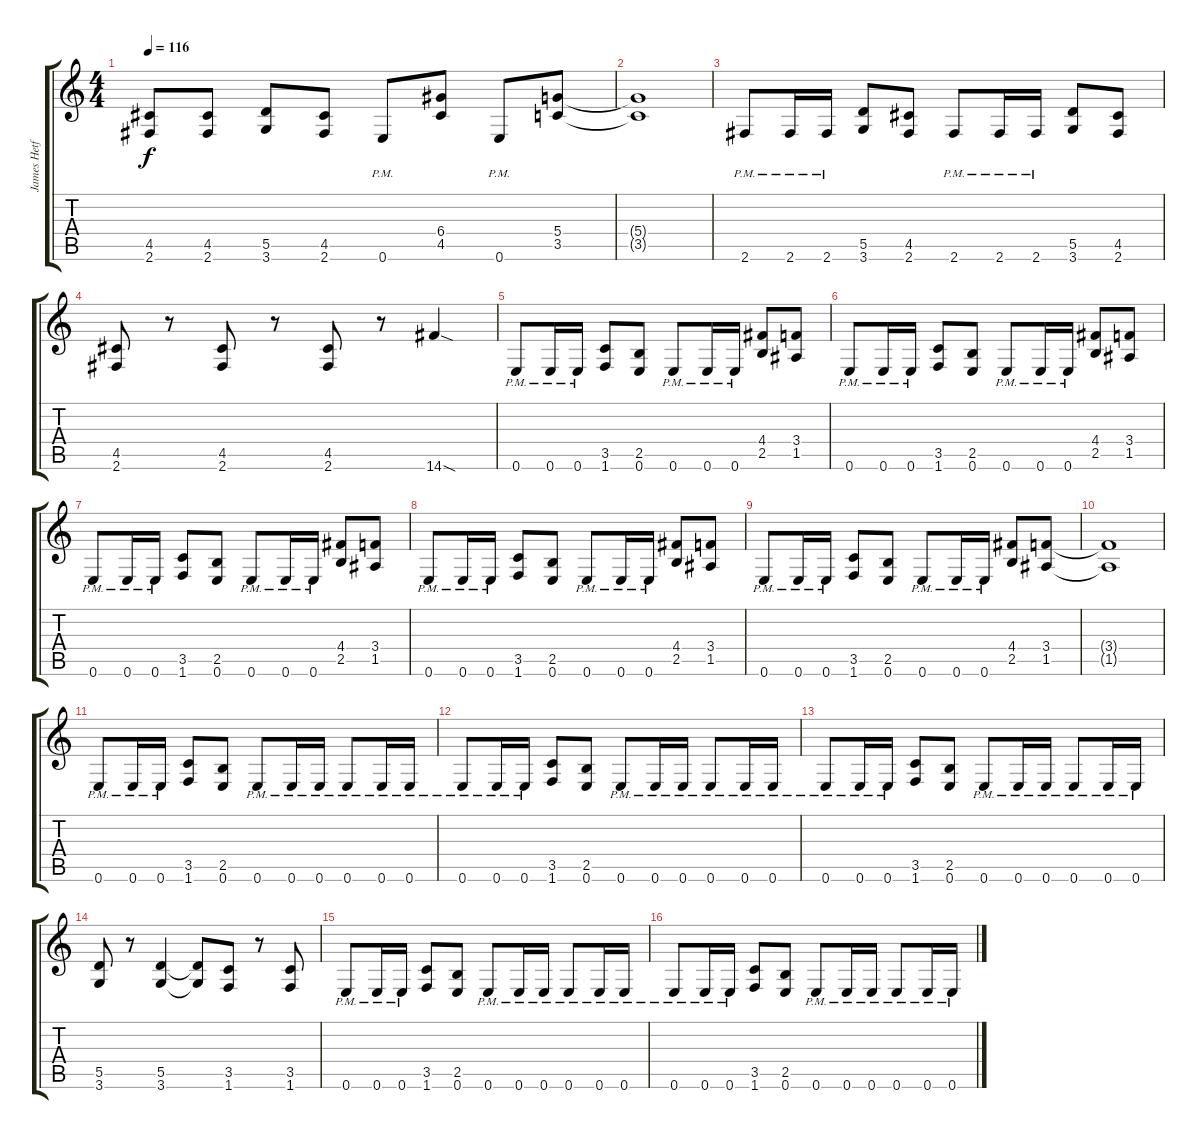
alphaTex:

\track ("James Hetfield" "James Hetf") {instrument overdrivenguitar}
\staff {score tabs}
\tuning (E4 B3 G3 D3 A2 E2) {hide}
\ts (4 4)
\tempo 116
\clef g2
\ks c
(4.5 2.6).8{dy f} (4.5 2.6).8 (5.5 3.6).8 (4.5 2.6).8 0.6{pm}.8 (6.4 4.5).8 0.6{pm}.8 (5.4 3.5).8 |
(5.4{t} 3.5{t}).1 |
2.6{pm}.8 2.6{pm}.16 2.6{pm}.16 (5.5 3.6).8 (4.5 2.6).8 2.6{pm}.8 2.6{pm}.16 2.6{pm}.16 (5.5 3.6).8 (4.5 2.6).8 |
(4.5 2.6).8 r.8 (4.5 2.6).8 r.8 (4.5 2.6).8 r.8 14.6{sod}.4 |
0.6{pm}.8 0.6{pm}.16 0.6{pm}.16 (3.5 1.6).8 (2.5 0.6).8 0.6{pm}.8 0.6{pm}.16 0.6{pm}.16 (4.4 2.5).8 (3.4 1.5).8 |
0.6{pm}.8 0.6{pm}.16 0.6{pm}.16 (3.5 1.6).8 (2.5 0.6).8 0.6{pm}.8 0.6{pm}.16 0.6{pm}.16 (4.4 2.5).8 (3.4 1.5).8 |
0.6{pm}.8 0.6{pm}.16 0.6{pm}.16 (3.5 1.6).8 (2.5 0.6).8 0.6{pm}.8 0.6{pm}.16 0.6{pm}.16 (4.4 2.5).8 (3.4 1.5).8 |
0.6{pm}.8 0.6{pm}.16 0.6{pm}.16 (3.5 1.6).8 (2.5 0.6).8 0.6{pm}.8 0.6{pm}.16 0.6{pm}.16 (4.4 2.5).8 (3.4 1.5).8 |
0.6{pm}.8 0.6{pm}.16 0.6{pm}.16 (3.5 1.6).8 (2.5 0.6).8 0.6{pm}.8 0.6{pm}.16 0.6{pm}.16 (4.4 2.5).8 (3.4 1.5).8 |
(3.4{t} 1.5{t}).1 |
0.6{pm}.8 0.6{pm}.16 0.6{pm}.16 (3.5 1.6).8 (2.5 0.6).8 0.6{pm}.8 0.6{pm}.16 0.6{pm}.16 0.6{pm}.8 0.6{pm}.16 0.6{pm}.16 |
0.6{pm}.8 0.6{pm}.16 0.6{pm}.16 (3.5 1.6).8 (2.5 0.6).8 0.6{pm}.8 0.6{pm}.16 0.6{pm}.16 0.6{pm}.8 0.6{pm}.16 0.6{pm}.16 |
0.6{pm}.8 0.6{pm}.16 0.6{pm}.16 (3.5 1.6).8 (2.5 0.6).8 0.6{pm}.8 0.6{pm}.16 0.6{pm}.16 0.6{pm}.8 0.6{pm}.16 0.6{pm}.16 |
(5.5 3.6).8 r.8 (5.5 3.6).4 (5.5{t} 3.6{t}).8 (3.5 1.6).8 r.8 (3.5 1.6).8 |
0.6{pm}.8 0.6{pm}.16 0.6{pm}.16 (3.5 1.6).8 (2.5 0.6).8 0.6{pm}.8 0.6{pm}.16 0.6{pm}.16 0.6{pm}.8 0.6{pm}.16 0.6{pm}.16 |
0.6{pm}.8 0.6{pm}.16 0.6{pm}.16 (3.5 1.6).8 (2.5 0.6).8 0.6{pm}.8 0.6{pm}.16 0.6{pm}.16 0.6{pm}.8 0.6{pm}.16 0.6{pm}.16
